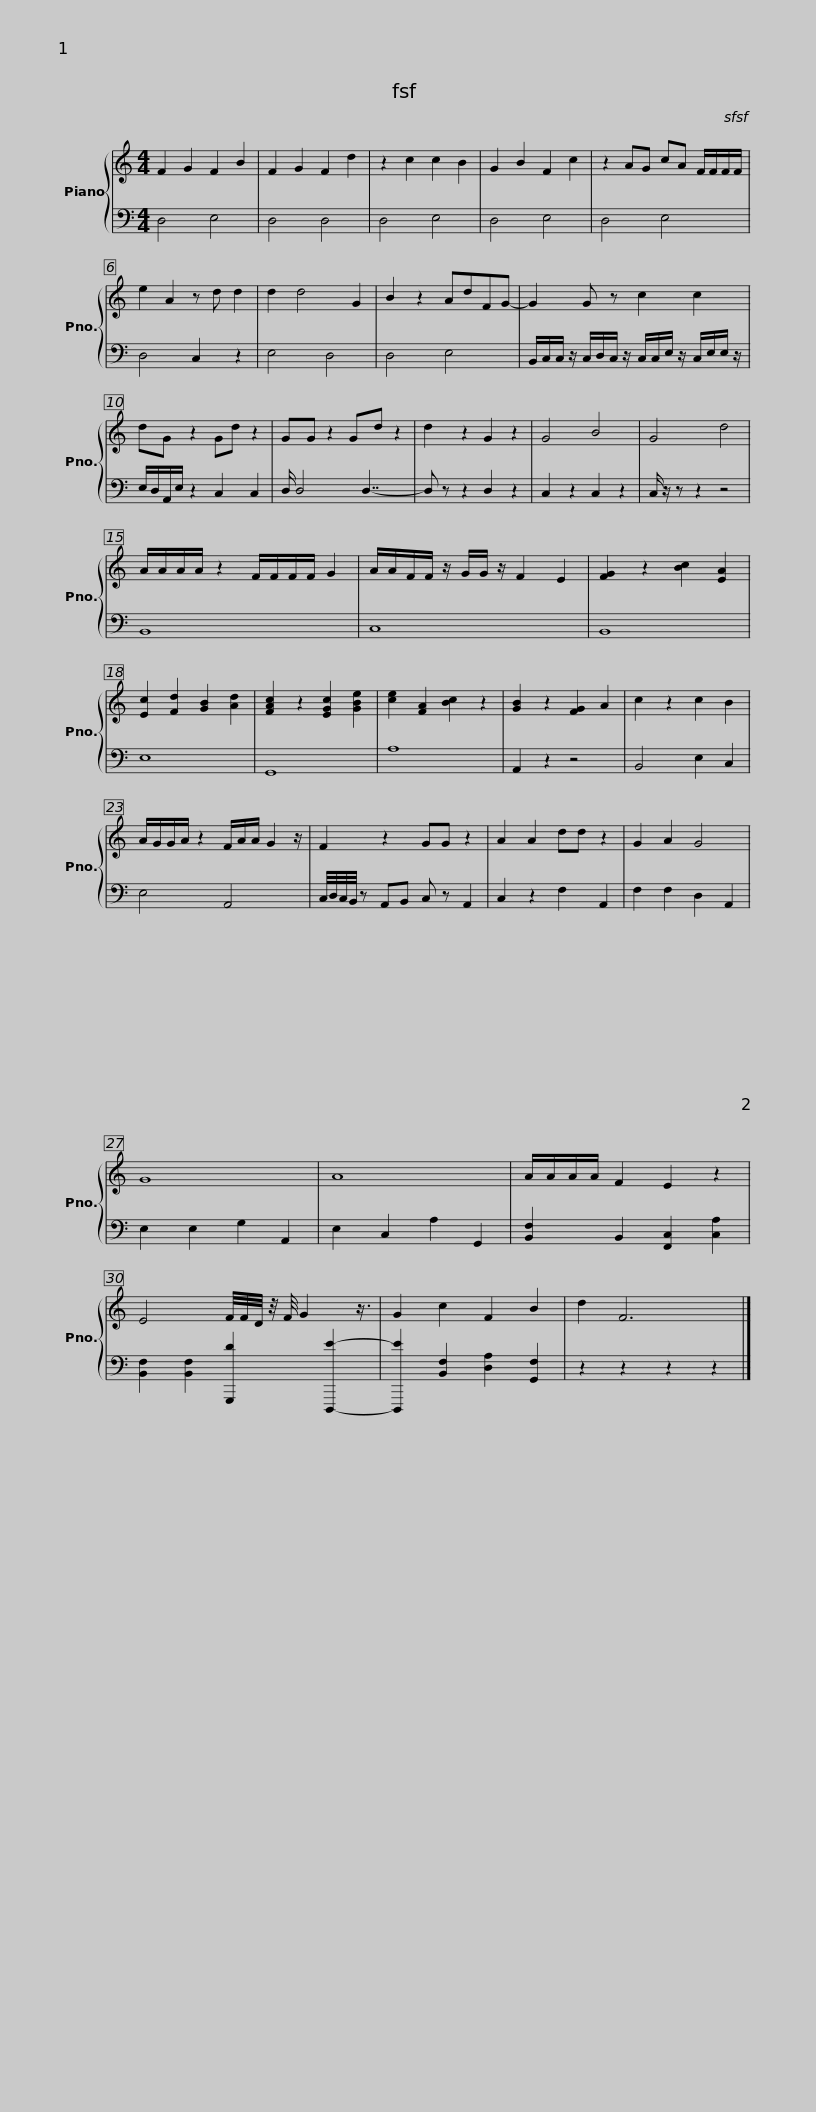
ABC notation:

X:1
%%score { 1 | 2 }
L:1/8
M:4/4
I:linebreak $
K:C
V:1 treble
V:2 bass
V:1
 F2 G2 F2 B2 | F2 G2 F2 d2 | z2 c2 c2 B2 | G2 B2 F2 c2 | z2 AG cA F/F/F/F/ | %5
 e2 A2 z d d2 | d2 d4 G2 | B2 z2 AdFG- |$ G2 G z c2 c2 | dG z2 Gd z2 | %10
 GG z2 Gd z2 | d2 z2 G2 z2 | G4 B4 | G4 d4 |$ A/A/A/A/ z2 F/F/F/F/ G2 | %15
 A/A/F/F/ z/ G/G/ z/ F2 E2 | [FG]2 z2 [Bc]2 [EA]2 | [Ec]2 [Fd]2 [GB]2 [Ad]2 | [FAc]2 z2 [EGc]2 [GBe]2 | [ce]2 [FA]2 [Bc]2 z2 | %20
 [GB]2 z2 [FG]2 A2 |$ c2 z2 c2 B2 | A/G/G/A/ z2 F/A/A/ G2 z/ | F2 z2 GG z2 | A2 A2 dd z2 | %25
 G2 A2 G4 | G8 | A8 |$ A/A/A/A/ F2 E2 z2 | E4 F/4F/4D/4 z/4 F/4 G2 z3/4 | %30
 G2 c2 F2 B2 | d2 F6 |] %32
V:2
 D,4 E,4 | D,4 D,4 | D,4 E,4 | D,4 E,4 | D,4 E,4 | %5
 D,4 C,2 z2 | E,4 D,4 | D,4 E,4 |$ B,,/C,/C,/ z/ C,/D,/C,/ z/ C,/C,/E,/ z/ C,/E,/E,/ z/ | E,/D,/A,,/E,/ z2 C,2 C,2 | %10
 D,/ D,4 D,7/2- | D, z z2 D,2 z2 | C,2 z2 C,2 z2 | C,/ z/ z z2 z4 |$ B,,8 | %15
 C,8 | B,,8 | E,8 | G,,8 | A,8 | %20
 A,,2 z2 z4 |$ B,,4 E,2 C,2 | E,4 A,,4 | C,/4D,/4C,/4B,,/4 z A,,B,, C, z A,,2 | C,2 z2 F,2 A,,2 | %25
 F,2 F,2 D,2 A,,2 | E,2 E,2 G,2 A,,2 | E,2 C,2 A,2 G,,2 |$ [B,,F,]2 B,,2 [F,,C,]2 [C,A,]2 | [B,,F,]2 [B,,F,]2 [G,,,D]2 [D,,,E]2- | %30
 [D,,,E]2 [B,,F,]2 [D,A,]2 [G,,F,]2 | z2 z2 z2 z2 |] %32
